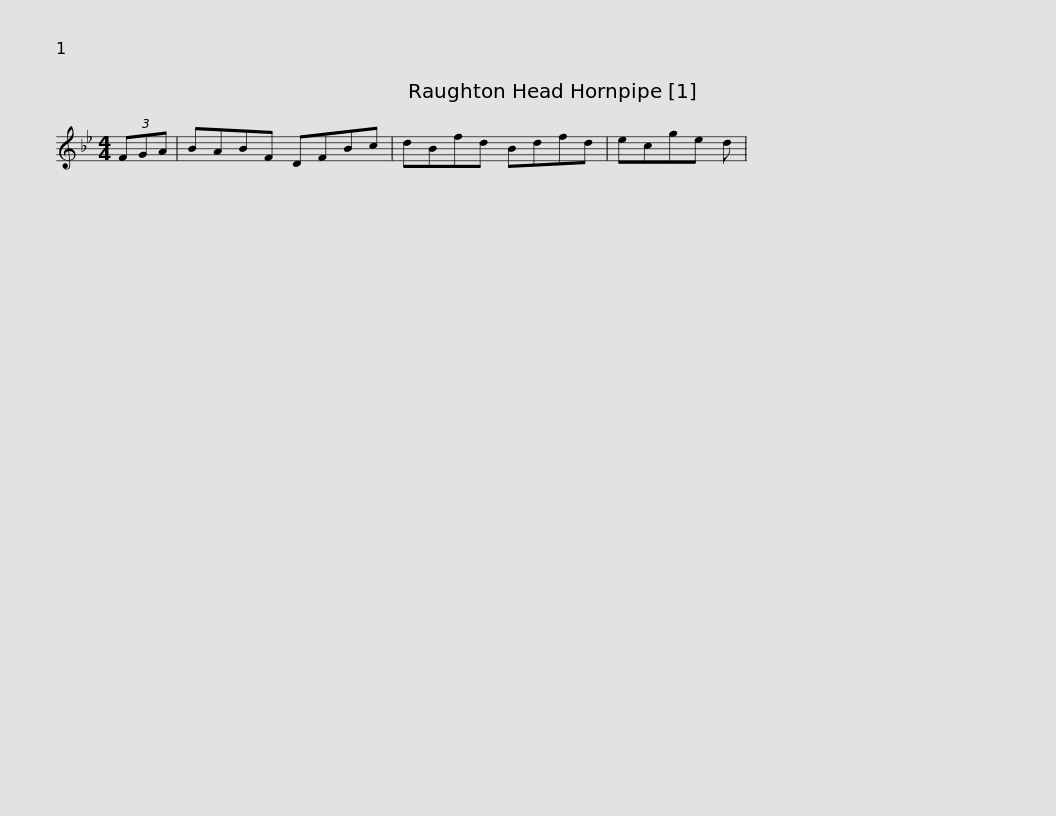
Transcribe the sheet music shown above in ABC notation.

X:1
L:1/8
M:4/4
I:linebreak $
K:Bb
V:1 treble
V:1
 (3FGA | BABF DFBc | dBfd Bdfd | ecge d | %4
